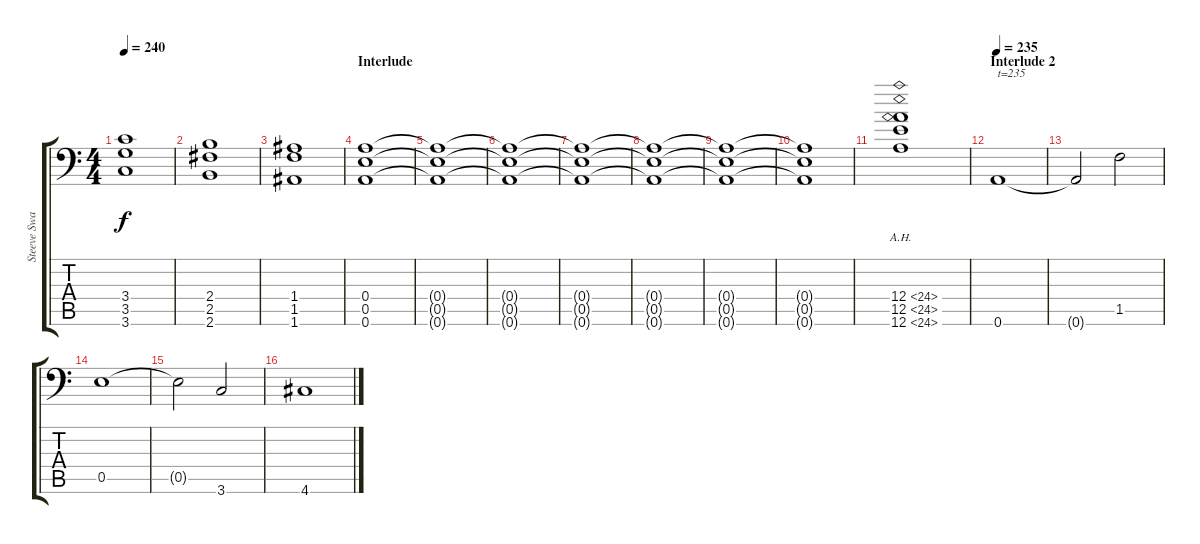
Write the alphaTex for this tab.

\track ("Steeve Swanson - Guitar" "Steeve Swa") {instrument distortionguitar}
\staff {score tabs}
\tuning (B3 Gb3 D3 A2 E2 A1) {hide}
\ts (4 4)
\tempo 240
\clef f4
\ks c
(3.4 3.5 3.6).1{dy f} |
(2.4 2.5 2.6).1 |
(1.4 1.5 1.6).1 |
\section ("" "Interlude")
(0.4 0.5 0.6).1{volume 12 balance 4 instrument distortionguitar} |
(0.4{t} 0.5{t} 0.6{t}).1 |
(0.4{t} 0.5{t} 0.6{t}).1 |
(0.4{t} 0.5{t} 0.6{t}).1{volume 8} |
(0.4{t} 0.5{t} 0.6{t}).1 |
(0.4{t} 0.5{t} 0.6{t}).1 |
(0.4{t} 0.5{t} 0.6{t}).1 |
(12.4{ah 12} 12.5{ah 12} 12.6{ah 12}).1{volume 9 balance 4 instrument lead2sawtooth} |
\section ("" "Interlude 2")
\tempo 235
0.6.1{txt "t=235" volume 12 balance 4 instrument distortionguitar} |
0.6{t}.2 1.5.2 |
0.5.1 |
0.5{t}.2 3.6.2 |
4.6.1
